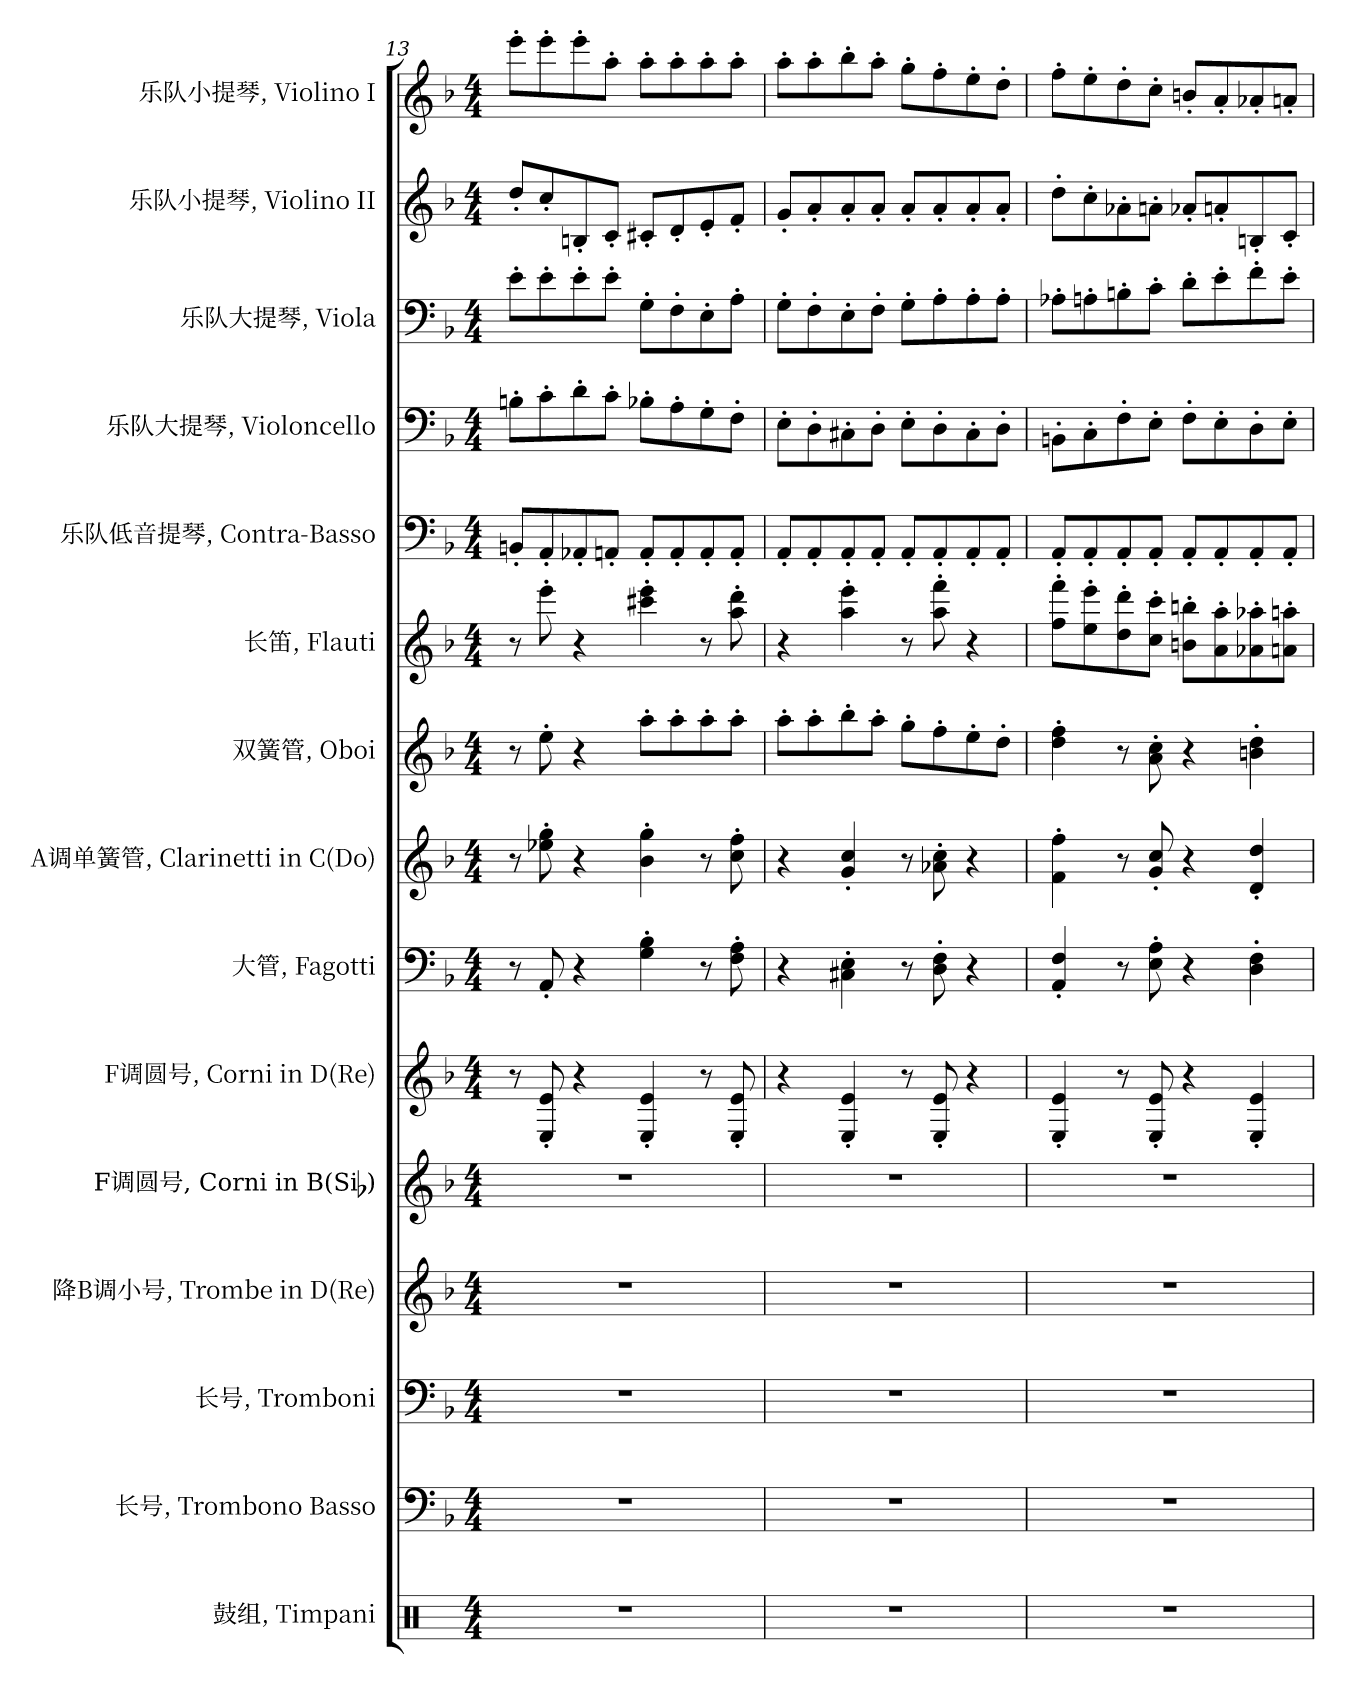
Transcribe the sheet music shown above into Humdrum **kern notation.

**kern	**kern	**kern	**kern	**kern	**kern	**kern	**kern	**kern	**kern	**kern	**kern	**kern	**kern	**kern
*part15	*part14	*part13	*part12	*part11	*part10	*part9	*part8	*part7	*part6	*part5	*part4	*part3	*part2	*part1
*staff15	*staff14	*staff13	*staff12	*staff11	*staff10	*staff9	*staff8	*staff7	*staff6	*staff5	*staff4	*staff3	*staff2	*staff1
*I"鼓组, Timpani	*I"长号, Trombono Basso	*I"长号, Tromboni	*I"降B调小号, Trombe in D(Re)	*I"F调圆号, Corni in B(Si-flat)	*I"F调圆号, Corni in D(Re)	*I"大管, Fagotti	*I"A调单簧管, Clarinetti in C(Do)	*I"双簧管, Oboi	*I"长笛, Flauti	*I"乐队低音提琴, Contra-Basso	*I"乐队大提琴, Violoncello	*I"乐队大提琴, Viola	*I"乐队小提琴, Violino II	*I"乐队小提琴, Violino I
*	*I'Tbn.	*I'Tbn.	*	*	*	*	*I'A Cl.	*I'Ob.	*I'Fl.	*I'Cbs.	*	*	*	*
*clefX	*clefF4	*clefF4	*clefG2	*clefG2	*clefG2	*clefF4	*clefG2	*clefG2	*clefG2	*clefF4	*clefF4	*clefF4	*clefG2	*clefG2
*	*	*	*ITrd1c2	*ITrd4c7	*ITrd4c7	*	*ITrd2c3	*	*	*ITrd7c12	*	*	*	*
*k[]	*k[b-]	*k[b-]	*k[b-e-a-]	*k[b-e-]	*k[b-e-]	*k[b-]	*k[f#c#]	*k[b-]	*k[b-]	*k[b-]	*k[b-]	*k[b-]	*k[b-]	*k[b-]
*M4/4	*M4/4	*M4/4	*M4/4	*M4/4	*M4/4	*M4/4	*M4/4	*M4/4	*M4/4	*M4/4	*M4/4	*M4/4	*M4/4	*M4/4
=13	=13	=13	=13	=13	=13	=13	=13	=13	=13	=13	=13	=13	=13	=13
1r	1r	1r	1r	1r	8r	8r	8r	8r	8r	8BBBn'/L	8Bn'\L	8e'\L	8dd'/L	8eee'\L
.	.	.	.	.	8AA/' 8A/'	8AA'/	8ccn\' 8ee\'	8ee'\	8eee'\	8AAA'/	8c'\	8e'\	8cc'/	8eee'\
.	.	.	.	.	4r	4r	4r	4r	4r	8AAA-X'/	8d'\	8e'\	8Bn'/	8eee'\
.	.	.	.	.	.	.	.	.	.	8AAAn'/J	8c'\J	8e'\J	8c'/J	8aa'\J
.	.	.	.	.	4AA/' 4A/'	4G\' 4B-\'	4g\' 4ee\'	8aa'\L	4ccc#X\' 4eee\'	8AAA'/L	8B-X'\L	8G'\L	8c#X'/L	8aa'\L
.	.	.	.	.	.	.	.	8aa'\	.	8AAA'/	8A'\	8F'\	8d'/	8aa'\
.	.	.	.	.	8r	8r	8r	8aa'\	8r	8AAA'/	8G'\	8E'\	8e'/	8aa'\
.	.	.	.	.	8AA/' 8A/'	8F\' 8A\'	8a\' 8dd\'	8aa'\J	8aa\' 8ddd\'	8AAA'/J	8F'\J	8A'\J	8f'/J	8aa'\J
!!LO:PB:g=z
=14	=14	=14	=14	=14	=14	=14	=14	=14	=14	=14	=14	=14	=14	=14
1r	1r	1r	1r	1r	4r	4r	4r	8aa'\L	4r	8AAA'/L	8E'\L	8G'\L	8g'/L	8aa'\L
.	.	.	.	.	.	.	.	8aa'\	.	8AAA'/	8D'\	8F'\	8a'/	8aa'\
.	.	.	.	.	4AA/' 4A/'	4C#X\' 4E\'	4e/' 4a/'	8bb-'\	4aa\' 4eee\'	8AAA'/	8C#X'\	8E'\	8a'/	8bb-'\
.	.	.	.	.	.	.	.	8aa'\J	.	8AAA'/J	8D'\J	8F'\J	8a'/J	8aa'\J
.	.	.	.	.	8r	8r	8r	8gg'\L	8r	8AAA'/L	8E'\L	8G'\L	8a'/L	8gg'\L
.	.	.	.	.	8AA/' 8A/'	8D\' 8F\'	8fn\' 8a\'	8ff'\	8aa\' 8fff\'	8AAA'/	8D'\	8A'\	8a'/	8ff'\
.	.	.	.	.	4r	4r	4r	8ee'\	4r	8AAA'/	8C#'\	8A'\	8a'/	8ee'\
.	.	.	.	.	.	.	.	8dd'\J	.	8AAA'/J	8D'\J	8A'\J	8a'/J	8dd'\J
=15	=15	=15	=15	=15	=15	=15	=15	=15	=15	=15	=15	=15	=15	=15
1r	1r	1r	1r	1r	4AA/' 4A/'	4AA/' 4F/'	4d\' 4dd\'	4dd\' 4ff\'	8ff\' 8fff\'L	8AAA'/L	8BBn'\L	8A-X'\L	8dd'\L	8ff'\L
.	.	.	.	.	.	.	.	.	8ee\' 8eee\'	8AAA'/	8C'\	8An'\	8cc'\	8ee'\
.	.	.	.	.	8r	8r	8r	8r	8dd\' 8ddd\'	8AAA'/	8F'\	8Bn'\	8a-X'\	8dd'\
.	.	.	.	.	8AA/' 8A/'	8E\' 8A\'	8e/' 8a/'	8a\' 8cc\'	8cc\' 8ccc\'J	8AAA'/J	8E'\J	8c'\J	8an'\J	8cc'\J
.	.	.	.	.	4r	4r	4r	4r	8bn\' 8bbn\'L	8AAA'/L	8F'\L	8d'\L	8a-X'/L	8bn'/L
.	.	.	.	.	.	.	.	.	8a\' 8aa\'	8AAA'/	8E'\	8e'\	8an'/	8a'/
.	.	.	.	.	4AA/' 4A/'	4D\' 4F\'	4B/' 4b/'	4bn\' 4dd\'	8a-X\' 8aa-X\'	8AAA'/	8D'\	8f'\	8Bn'/	8a-X'/
.	.	.	.	.	.	.	.	.	8an\' 8aan\'J	8AAA'/J	8E'\J	8e'\J	8c'/J	8an'/J
=	=	=	=	=	=	=	=	=	=	=	=	=	=	=
*-	*-	*-	*-	*-	*-	*-	*-	*-	*-	*-	*-	*-	*-	*-
